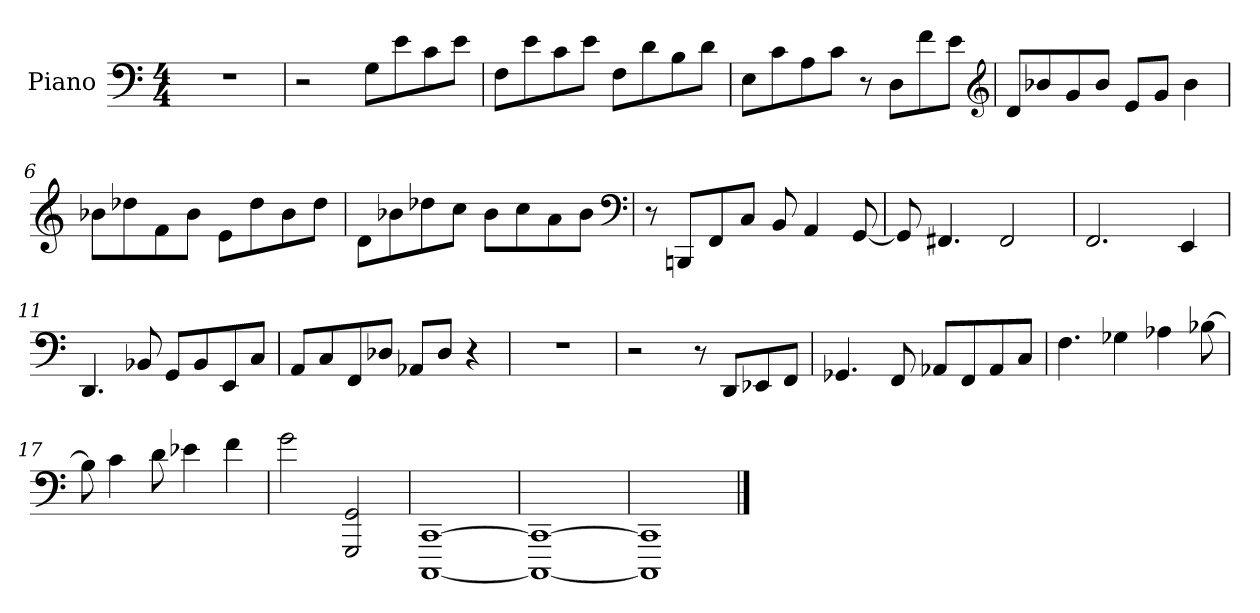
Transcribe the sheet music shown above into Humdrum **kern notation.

**kern
*part1
*staff1
*I"Piano
*I'Pno
*clefF4
*k[]
*M4/4
=1
1r
=2
2r
8G\L
8e\
8c\
8e\J
=3
8F\L
8e\
8c\
8e\J
8F\L
8d\
8B\
8d\J
=4
8E\L
8c\
8A\
8c\J
8r
8D\L
8f\
8e\J
*clefG2
=5
8d/L
8b-X/
8g/
8b-/J
8e/L
8g/J
4b-\
=6
8b-X\L
8dd-X\
8f\
8b-\J
8e\L
8dd-\
8b-\
8dd-\J
=7
8d\L
8b-X\
8dd-X\
8cc\J
8b-\L
8cc\
8a\
8b-\J
*clefF4
=8
8r
8BBBn/L
8FF/
8C/J
8BB/
4AA/
[8GG/
=9
8GG/]
4.FF#X/
2FF#/
=10
2.FF/
4EE/
=11
4.DD/
8BB-X/
8GG/L
8BB-/
8EE/
8C/J
=12
8AA/L
8C/
8FF/
8D-X/J
8AA-X/L
8D-/J
4r
=13
1r
=14
2r
8r
8DD/L
8EE-X/
8FF/J
=15
4.GG-X/
8FF/
8AA-X/L
8FF/
8AA-/
8C/J
=16
4.F\
4G-X\
4A-X\
[8B-X\
=17
8B-\]
4c\
8d\
4e-X\
4f\
=18
2g\
2GGG/ 2GG/
=19
[1CCC [1CC
=20
1CCC_ 1CC_
=21
1CCC] 1CC]
==
*-
